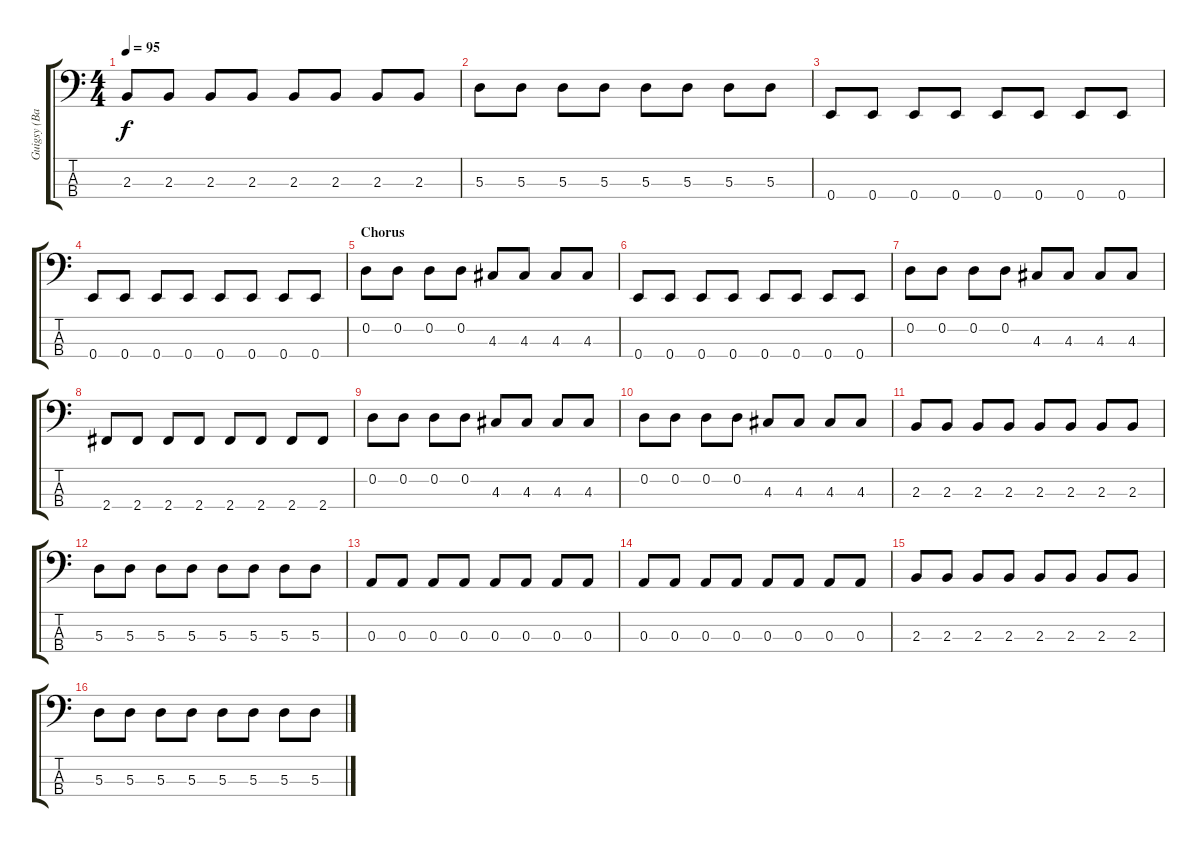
\track ("Guigsy (Bass)" "Guigsy (Ba") {instrument electricbasspick}
\staff {score tabs}
\tuning (G2 D2 A1 E1) {hide}
\ts (4 4)
\tempo 95
\clef f4
\ks c
2.3.8{dy f} 2.3.8 2.3.8 2.3.8 2.3.8 2.3.8 2.3.8 2.3.8 |
5.3.8 5.3.8 5.3.8 5.3.8 5.3.8 5.3.8 5.3.8 5.3.8 |
0.4.8 0.4.8 0.4.8 0.4.8 0.4.8 0.4.8 0.4.8 0.4.8 |
0.4.8 0.4.8 0.4.8 0.4.8 0.4.8 0.4.8 0.4.8 0.4.8 |
\section ("" "Chorus")
0.2.8 0.2.8 0.2.8 0.2.8 4.3.8 4.3.8 4.3.8 4.3.8 |
0.4.8 0.4.8 0.4.8 0.4.8 0.4.8 0.4.8 0.4.8 0.4.8 |
0.2.8 0.2.8 0.2.8 0.2.8 4.3.8 4.3.8 4.3.8 4.3.8 |
2.4.8 2.4.8 2.4.8 2.4.8 2.4.8 2.4.8 2.4.8 2.4.8 |
0.2.8 0.2.8 0.2.8 0.2.8 4.3.8 4.3.8 4.3.8 4.3.8 |
0.2.8 0.2.8 0.2.8 0.2.8 4.3.8 4.3.8 4.3.8 4.3.8 |
2.3.8 2.3.8 2.3.8 2.3.8 2.3.8 2.3.8 2.3.8 2.3.8 |
5.3.8 5.3.8 5.3.8 5.3.8 5.3.8 5.3.8 5.3.8 5.3.8 |
0.3.8 0.3.8 0.3.8 0.3.8 0.3.8 0.3.8 0.3.8 0.3.8 |
0.3.8 0.3.8 0.3.8 0.3.8 0.3.8 0.3.8 0.3.8 0.3.8 |
2.3.8 2.3.8 2.3.8 2.3.8 2.3.8 2.3.8 2.3.8 2.3.8 |
5.3.8 5.3.8 5.3.8 5.3.8 5.3.8 5.3.8 5.3.8 5.3.8
